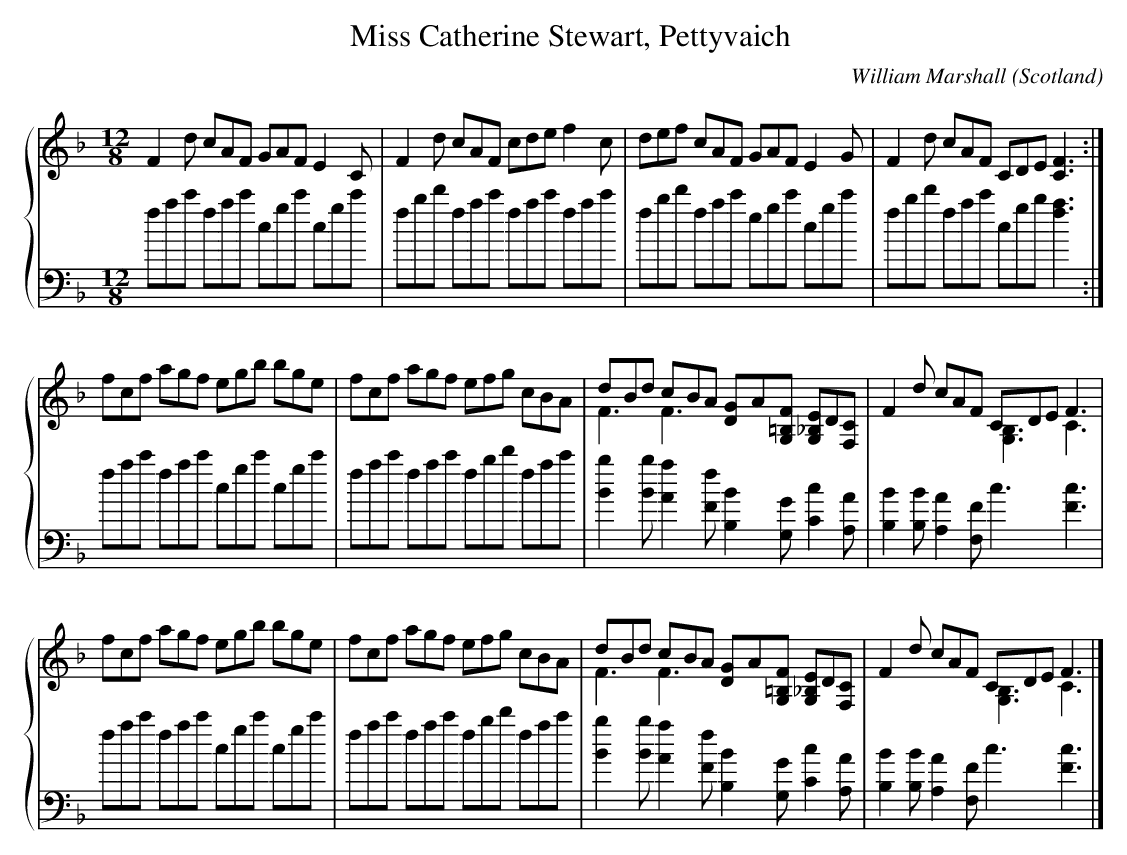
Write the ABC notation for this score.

X:1
T:Miss Catherine Stewart, Pettyvaich
C:William Marshall
L:1/8
M:12/8
O:Scotland
K:F
%%staves {1 2}
V:1 clef=treble
F2d cAF GAF E2C | F2d cAF cde f2c | \
def cAF GAF E2G | F2d cAF CDE [CF]3 :|
fcf agf egb bge | fcf agf efg cBA |\
dBd cBA [DG]A[G,=B,F] [G,_B,E]D[F,C] & F3 F3 x6 | F2 d cAF CDE F3 & x6 [G,B,]3 C3 |
fcf agf egb bge | fcf agf efg cBA |\
dBd cBA [DG]A[G,=B,F] [G,_B,E]D[F,C] & F3 F3 x6 | F2 d cAF CDE F3 & x6 [G,B,]3 C3 |]
V:2 clef=bass
fac' fac' cgc' cgc' | fbd' fac' fac' fac' | fbd' fac' egc' cgc' | fbd' fac' cgb [fa]3 :| \
fac' fac' cgc' cgc' | fac' fac' fbd' fac' | \
[Bb]2[Bb] [Aa]2[Ff] [B,B]2[G,G] [Cc]2[A,A] | [B,B]2[B,B] [A,A]2[F,F] c3 [Fc]3 | \
fac' fac' cgc' cgc' | fac' fac' fbd' fac' | \
[Bb]2[Bb] [Aa]2[Ff] [B,B]2[G,G] [Cc]2[A,A] | [B,B]2[B,B] [A,A]2[F,F] c3 [Fc]3 |]
